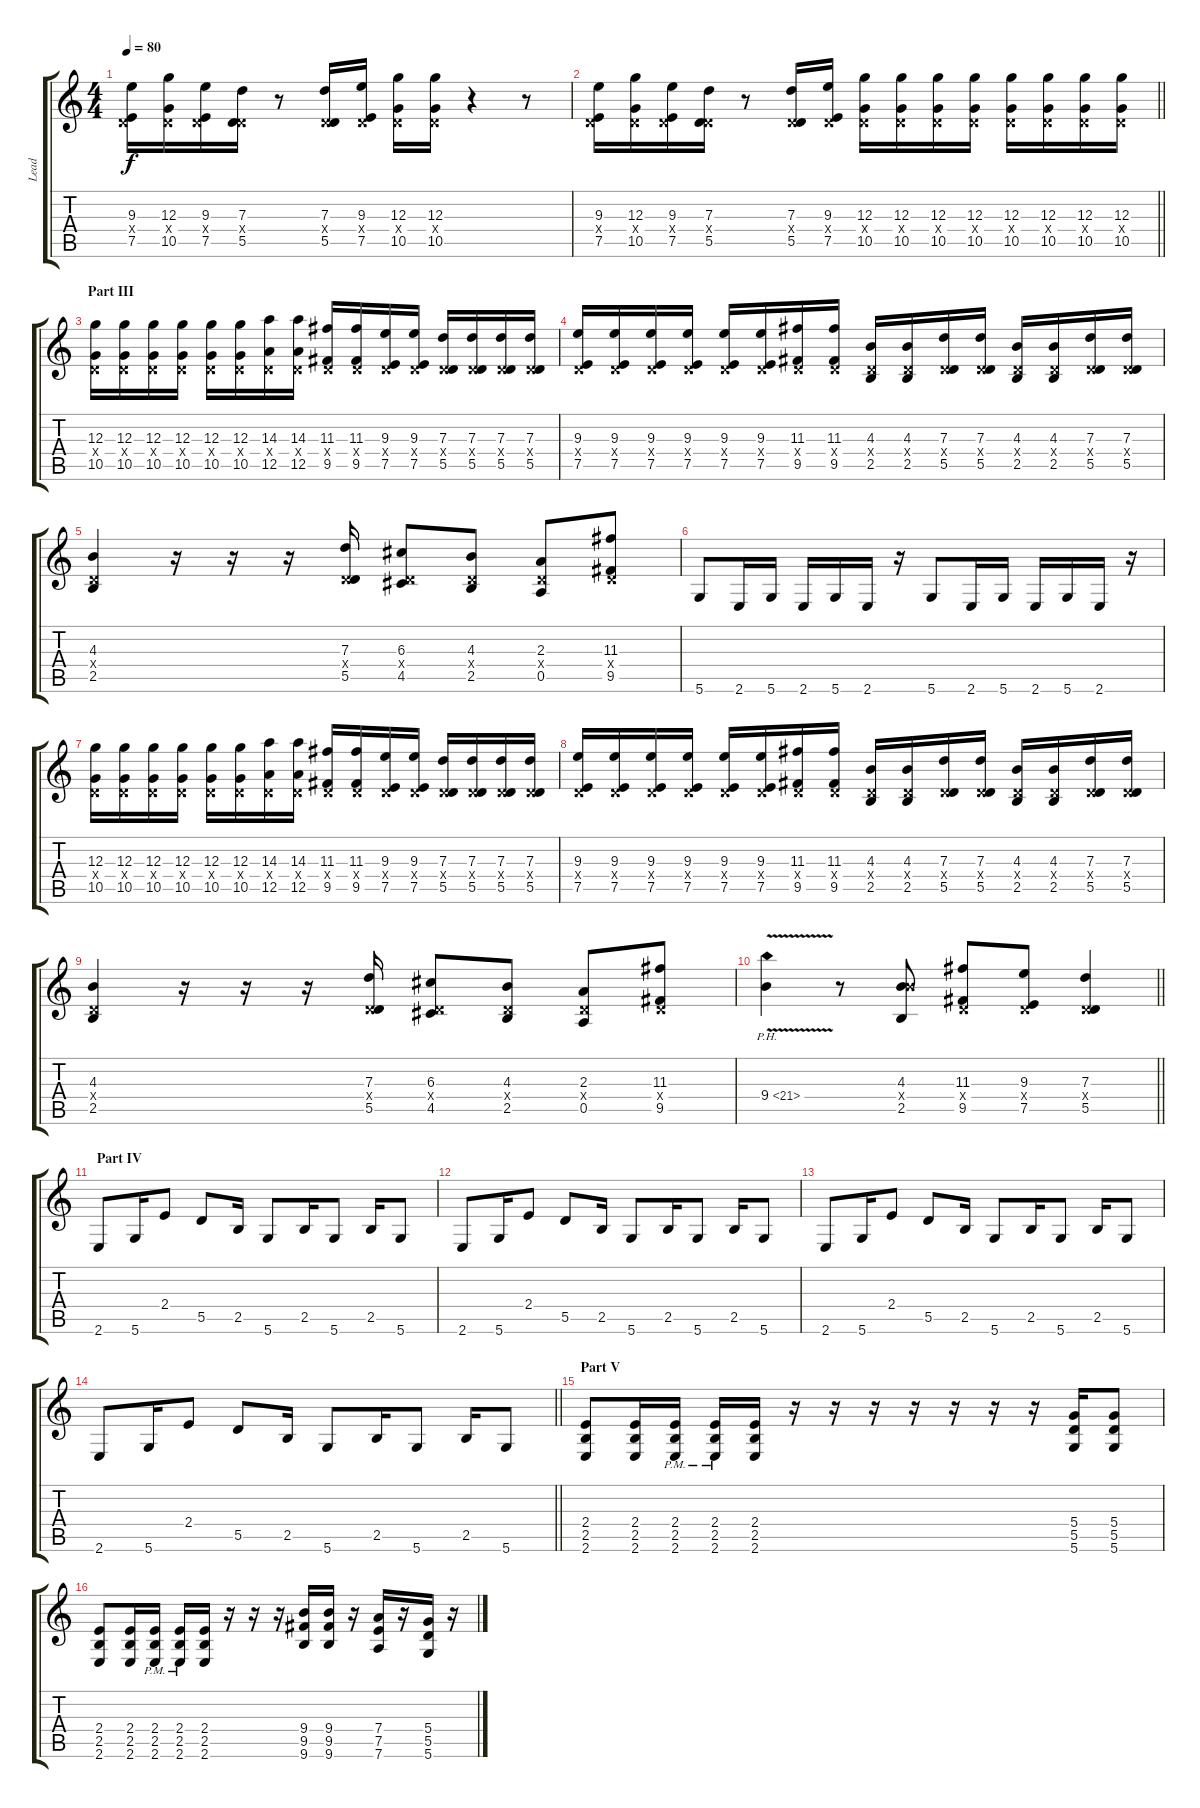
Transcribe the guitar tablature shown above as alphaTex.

\track ("Lead" "Lead") {instrument overdrivenguitar}
\staff {score tabs}
\tuning (E4 B3 G3 D3 A2 D2) {hide}
\ts (4 4)
\tempo 80
\clef g2
\ks c
(9.3 0.4{x} 7.5).16{dy f} (12.3 0.4{x} 10.5).16 (9.3 0.4{x} 7.5).16 (7.3 0.4{x} 5.5).16 r.8 (7.3 0.4{x} 5.5).16 (9.3 0.4{x} 7.5).16 (12.3 0.4{x} 10.5).16 (12.3 0.4{x} 10.5).16 r.4 r.8 |
\barLineRight lightlight
(9.3 0.4{x} 7.5).16 (12.3 0.4{x} 10.5).16 (9.3 0.4{x} 7.5).16 (7.3 0.4{x} 5.5).16 r.8 (7.3 0.4{x} 5.5).16 (9.3 0.4{x} 7.5).16 (12.3 0.4{x} 10.5).16 (12.3 0.4{x} 10.5).16 (12.3 0.4{x} 10.5).16 (12.3 0.4{x} 10.5).16 (12.3 0.4{x} 10.5).16 (12.3 0.4{x} 10.5).16 (12.3 0.4{x} 10.5).16 (12.3 0.4{x} 10.5).16 |
\section ("" "Part III")
(12.3 0.4{x} 10.5).16 (12.3 0.4{x} 10.5).16 (12.3 0.4{x} 10.5).16 (12.3 0.4{x} 10.5).16 (12.3 0.4{x} 10.5).16 (12.3 0.4{x} 10.5).16 (14.3 0.4{x} 12.5).16 (14.3 0.4{x} 12.5).16 (11.3 0.4{x} 9.5).16 (11.3 0.4{x} 9.5).16 (9.3 0.4{x} 7.5).16 (9.3 0.4{x} 7.5).16 (7.3 0.4{x} 5.5).16 (7.3 0.4{x} 5.5).16 (7.3 0.4{x} 5.5).16 (7.3 0.4{x} 5.5).16 |
(9.3 0.4{x} 7.5).16 (9.3 0.4{x} 7.5).16 (9.3 0.4{x} 7.5).16 (9.3 0.4{x} 7.5).16 (9.3 0.4{x} 7.5).16 (9.3 0.4{x} 7.5).16 (11.3 0.4{x} 9.5).16 (11.3 0.4{x} 9.5).16 (4.3 0.4{x} 2.5).16 (4.3 0.4{x} 2.5).16 (7.3 0.4{x} 5.5).16 (7.3 0.4{x} 5.5).16 (4.3 0.4{x} 2.5).16 (4.3 0.4{x} 2.5).16 (7.3 0.4{x} 5.5).16 (7.3 0.4{x} 5.5).16 |
(4.3 0.4{x} 2.5).4 r.16 r.16 r.16 (7.3 0.4{x} 5.5).16 (6.3 0.4{x} 4.5).8 (4.3 0.4{x} 2.5).8 (2.3 0.4{x} 0.5).8 (11.3 0.4{x} 9.5).8 |
5.6.8 2.6.16 5.6.16 2.6.16 5.6.16 2.6.16 r.16 5.6.8 2.6.16 5.6.16 2.6.16 5.6.16 2.6.16 r.16 |
(12.3 0.4{x} 10.5).16 (12.3 0.4{x} 10.5).16 (12.3 0.4{x} 10.5).16 (12.3 0.4{x} 10.5).16 (12.3 0.4{x} 10.5).16 (12.3 0.4{x} 10.5).16 (14.3 0.4{x} 12.5).16 (14.3 0.4{x} 12.5).16 (11.3 0.4{x} 9.5).16 (11.3 0.4{x} 9.5).16 (9.3 0.4{x} 7.5).16 (9.3 0.4{x} 7.5).16 (7.3 0.4{x} 5.5).16 (7.3 0.4{x} 5.5).16 (7.3 0.4{x} 5.5).16 (7.3 0.4{x} 5.5).16 |
(9.3 0.4{x} 7.5).16 (9.3 0.4{x} 7.5).16 (9.3 0.4{x} 7.5).16 (9.3 0.4{x} 7.5).16 (9.3 0.4{x} 7.5).16 (9.3 0.4{x} 7.5).16 (11.3 0.4{x} 9.5).16 (11.3 0.4{x} 9.5).16 (4.3 0.4{x} 2.5).16 (4.3 0.4{x} 2.5).16 (7.3 0.4{x} 5.5).16 (7.3 0.4{x} 5.5).16 (4.3 0.4{x} 2.5).16 (4.3 0.4{x} 2.5).16 (7.3 0.4{x} 5.5).16 (7.3 0.4{x} 5.5).16 |
(4.3 0.4{x} 2.5).4 r.16 r.16 r.16 (7.3 0.4{x} 5.5).16 (6.3 0.4{x} 4.5).8 (4.3 0.4{x} 2.5).8 (2.3 0.4{x} 0.5).8 (11.3 0.4{x} 9.5).8 |
\barLineRight lightlight
9.4{ph 12 v}.4 r.8 (4.3 9.4{x} 2.5).8 (11.3 0.4{x} 9.5).8 (9.3 0.4{x} 7.5).8 (7.3 0.4{x} 5.5).4 |
\section ("" " Part IV")
2.6.8 5.6.16 2.4.8 5.5.8 2.5.16 5.6.8 2.5.16 5.6.8 2.5.16 5.6.8 |
2.6.8 5.6.16 2.4.8 5.5.8 2.5.16 5.6.8 2.5.16 5.6.8 2.5.16 5.6.8 |
2.6.8 5.6.16 2.4.8 5.5.8 2.5.16 5.6.8 2.5.16 5.6.8 2.5.16 5.6.8 |
\barLineRight lightlight
2.6.8 5.6.16 2.4.8 5.5.8 2.5.16 5.6.8 2.5.16 5.6.8 2.5.16 5.6.8 |
\section ("" "Part V")
(2.4 2.5 2.6).8 (2.4 2.5 2.6).16 (2.4{pm} 2.5{pm} 2.6{pm}).16 (2.4{pm} 2.5{pm} 2.6{pm}).16 (2.4 2.5 2.6).16 r.16 r.16 r.16 r.16 r.16 r.16 r.16 (5.4 5.5 5.6).16 (5.4 5.5 5.6).8 |
(2.4 2.5 2.6).8 (2.4 2.5 2.6).16 (2.4{pm} 2.5{pm} 2.6{pm}).16 (2.4{pm} 2.5{pm} 2.6{pm}).16 (2.4 2.5 2.6).16 r.16 r.16 r.16 (9.4 9.5 9.6).16 (9.4 9.5 9.6).16 r.16 (7.4 7.5 7.6).16 r.16 (5.4 5.5 5.6).16 r.16
